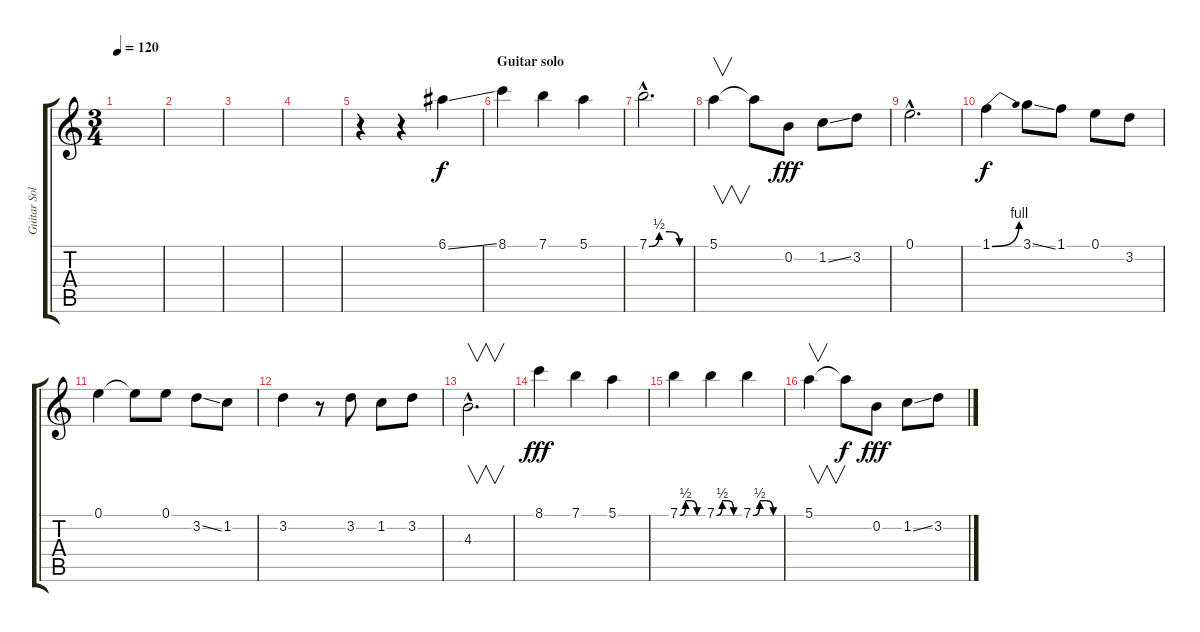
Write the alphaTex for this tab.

\track ("Guitar Solo" "Guitar Sol") {instrument distortionguitar}
\staff {score tabs}
\tuning (E4 B3 G3 D3 A2 E2) {hide}
\ts (3 4)
\tempo 120
\clef g2
\ks c
|
|
|
|
r.4 r.4 6.1{ss}.4 |
\section ("" "Guitar solo")
8.1.4 7.1.4 5.1.4 |
7.1{be (custom 0 0 15 2 30 2 45 0 60 0) hac}.2{d} |
5.1.4{v} 5.1{t}.8{dy f} 0.2.8{dy fff} 1.2{ss}.8 3.2.8 |
0.1{hac}.2{d} |
1.1{be (bend 0 0 60 4)}.4{dy f} 3.1{ss}.8 1.1.8 0.1.8 3.2.8 |
0.1.4 0.1{t}.8 0.1.8 3.2{ss}.8 1.2.8 |
3.2.4 r.8 3.2.8 1.2.8 3.2.8 |
4.3{hac}.2{v d} |
8.1.4{dy fff} 7.1.4 5.1.4 |
7.1{be (custom 0 0 15 2 30 2 45 0 60 0)}.4 7.1{be (custom 0 0 15 2 30 2 45 0 60 0)}.4 7.1{be (custom 0 0 15 2 30 2 45 0 60 0)}.4 |
5.1.4{v} 5.1{t}.8{dy f} 0.2.8{dy fff} 1.2{ss}.8 3.2.8
